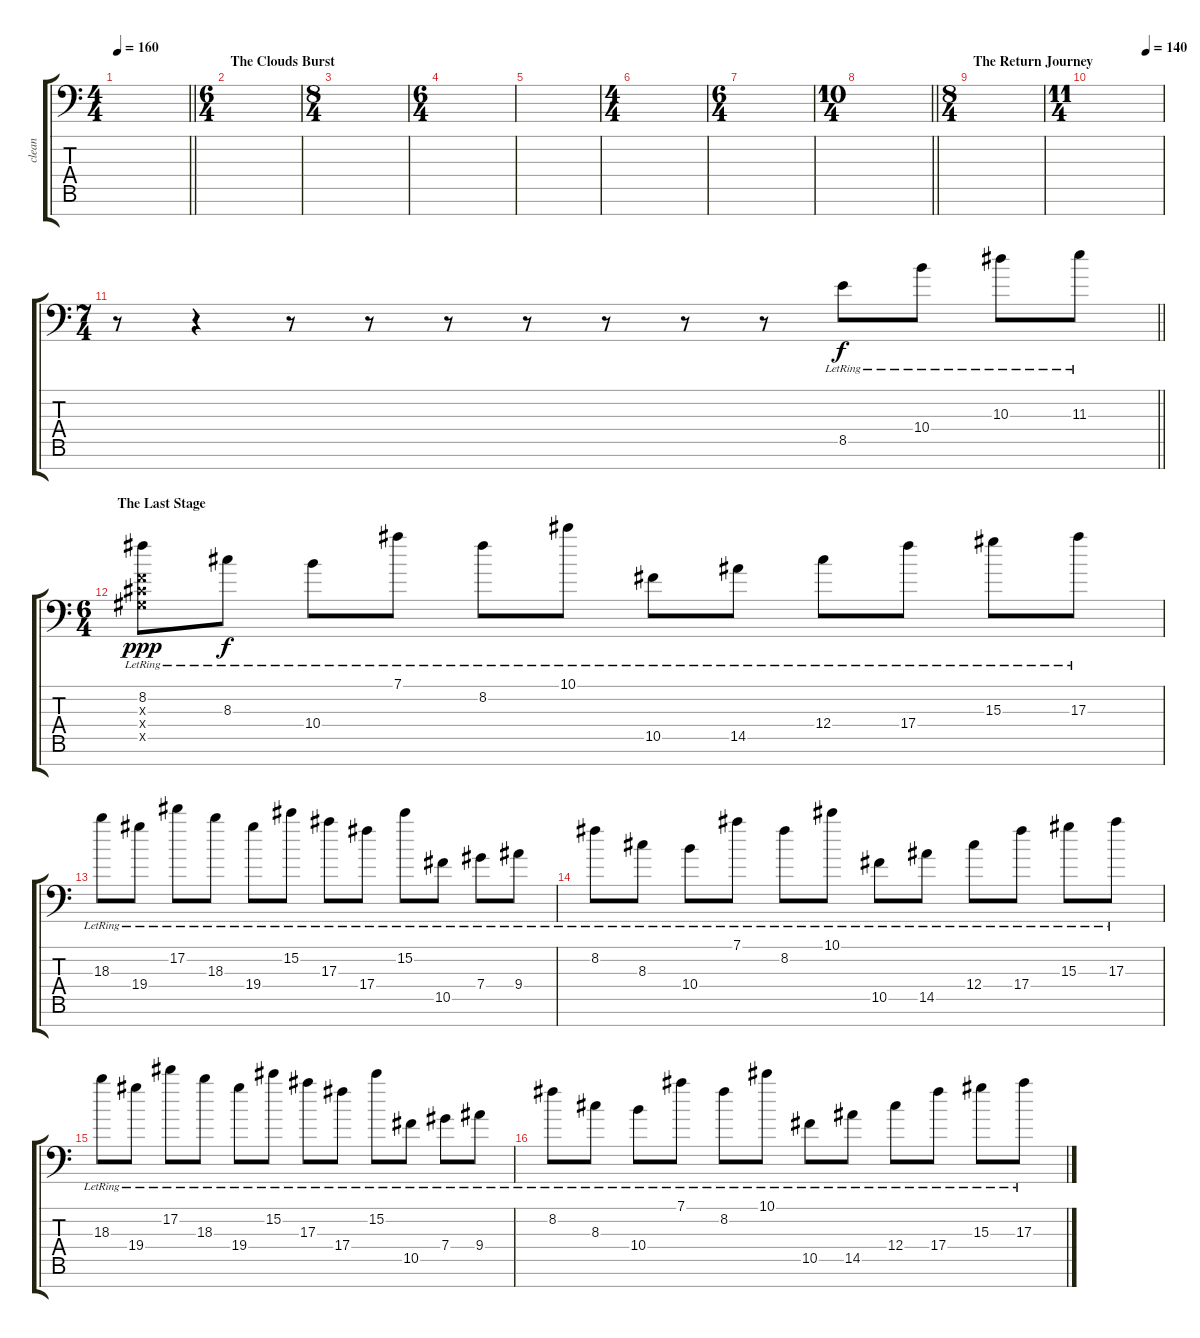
\track ("clean" "clean") {instrument electricguitarjazz}
\staff {score tabs}
\tuning (Eb4 Bb3 F3 Db3 Ab2 Eb2 Ab1) {hide}
\ts (4 4)
\tempo 160
\clef f4
\barLineRight lightlight
\ks c
|
\ts (6 4)
\section ("" "The Clouds Burst")
|
\ts (8 4)
|
\ts (6 4)
|
|
\ts (4 4)
|
\ts (6 4)
|
\ts (10 4)
\barLineRight lightlight
|
\ts (8 4)
\section ("" "The Return Journey")
|
\ts (11 4)
\tempo (140 0.7727272727272727)
|
\ts (7 4)
\barLineRight lightlight
r.8 r.4 r.8 r.8 r.8 r.8 r.8 r.8 r.8 8.5{lr}.8{instrument electricguitarjazz} 10.4{lr}.8 10.3{lr}.8 11.3{lr}.8 |
\ts (6 4)
\section ("" " The Last Stage")
(8.2{lr} 0.3{x} 0.4{x} 0.5{x}).8{dy ppp} 8.3{lr}.8{dy f} 10.4{lr}.8 7.1{lr}.8 8.2{lr}.8 10.1{lr}.8 10.5{lr}.8 14.5{lr}.8 12.4{lr}.8 17.4{lr}.8 15.3{lr}.8 17.3{lr}.8 |
18.3{lr}.8 19.4{lr}.8 17.2{lr}.8 18.3{lr}.8 19.4{lr}.8 15.2{lr}.8 17.3{lr}.8 17.4{lr}.8 15.2{lr}.8 10.5{lr}.8 7.4{lr}.8 9.4{lr}.8 |
8.2{lr}.8 8.3{lr}.8 10.4{lr}.8 7.1{lr}.8 8.2{lr}.8 10.1{lr}.8 10.5{lr}.8 14.5{lr}.8 12.4{lr}.8 17.4{lr}.8 15.3{lr}.8 17.3{lr}.8 |
18.3{lr}.8 19.4{lr}.8 17.2{lr}.8 18.3{lr}.8 19.4{lr}.8 15.2{lr}.8 17.3{lr}.8 17.4{lr}.8 15.2{lr}.8 10.5{lr}.8 7.4{lr}.8 9.4{lr}.8 |
8.2{lr}.8 8.3{lr}.8 10.4{lr}.8 7.1{lr}.8 8.2{lr}.8 10.1{lr}.8 10.5{lr}.8 14.5{lr}.8 12.4{lr}.8 17.4{lr}.8 15.3{lr}.8 17.3{lr}.8
